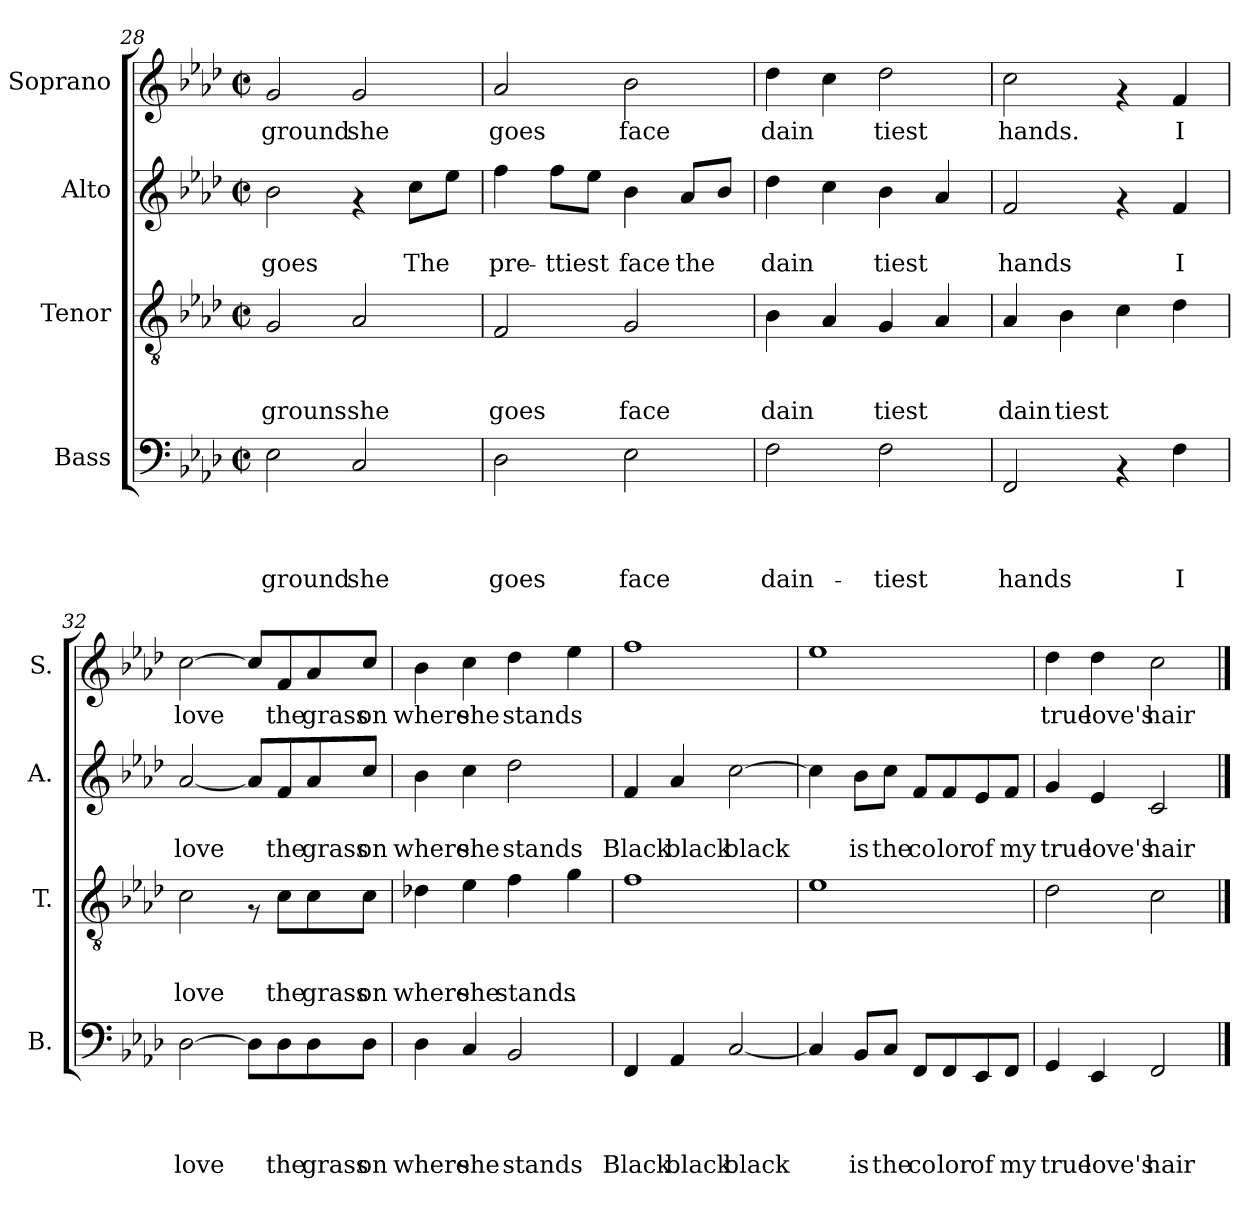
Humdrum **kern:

**kern	**text	**text	**text	**text	**kern	**text	**text	**text	**kern	**text	**text	**kern	**text
*part4	*part4	*part4	*part4	*part4	*part3	*part3	*part3	*part3	*part2	*part2	*part2	*part1	*part1
*staff4	*staff4	*staff4	*staff4	*staff4	*staff3	*staff3	*staff3	*staff3	*staff2	*staff2	*staff2	*staff1	*staff1
*I"Bass	*	*	*	*	*I"Tenor	*	*	*	*I"Alto	*	*	*I"Soprano	*
*I'B.	*	*	*	*	*I'T.	*	*	*	*I'A.	*	*	*I'S.	*
*clefF4	*	*	*	*	*clefGv2	*	*	*	*clefG2	*	*	*clefG2	*
*k[b-e-a-d-]	*	*	*	*	*k[b-e-a-d-]	*	*	*	*k[b-e-a-d-]	*	*	*k[b-e-a-d-]	*
*A-:	*	*	*	*	*A-:	*	*	*	*A-:	*	*	*A-:	*
*M2/2	*	*	*	*	*M2/2	*	*	*	*M2/2	*	*	*M2/2	*
*met(c|)	*	*	*	*	*met(c|)	*	*	*	*met(c|)	*	*	*met(c|)	*
=28	=28	=28	=28	=28	=28	=28	=28	=28	=28	=28	=28	=28	=28
!	!	!	!	!LO:LY:b	!	!	!	!LO:LY:b	!	!	!LO:LY:b	!	!LO:LY:b
2E-\	.	.	.	ground	2G/	.	.	grouns	2b-\	.	goes	2g/	ground
!	!	!	!	!LO:LY:b	!	!	!	!LO:LY:b	!	!	!	!	!LO:LY:b
2C/	.	.	.	she	2A-/	.	.	she	4rf	.	.	2g/	she
!	!	!	!	!	!	!	!	!	!	!	!LO:LY:b	!	!
.	.	.	.	.	.	.	.	.	8cc\L	.	The	.	.
.	.	.	.	.	.	.	.	.	8ee-\J	.	.	.	.
!!LO:PB:g=z
=29	=29	=29	=29	=29	=29	=29	=29	=29	=29	=29	=29	=29	=29
!	!	!	!	!LO:LY:b	!	!	!	!LO:LY:b	!	!	!LO:LY:b	!	!LO:LY:b
2D-\	.	.	.	goes	2F/	.	.	goes	4ff\	.	pre-	2a-/	goes
!	!	!	!	!	!	!	!	!	!	!	!LO:LY:b	!	!
.	.	.	.	.	.	.	.	.	8ff\L	.	-ttiest	.	.
.	.	.	.	.	.	.	.	.	8ee-\J	.	.	.	.
!	!	!	!	!LO:LY:b	!	!	!	!LO:LY:b	!	!	!LO:LY:b	!	!LO:LY:b
2E-\	.	.	.	face	2G/	.	.	face	4b-\	.	face	2b-\	face
!	!	!	!	!	!	!	!	!	!	!	!LO:LY:b	!	!
.	.	.	.	.	.	.	.	.	8a-/L	.	the	.	.
.	.	.	.	.	.	.	.	.	8b-/J	.	.	.	.
=30	=30	=30	=30	=30	=30	=30	=30	=30	=30	=30	=30	=30	=30
!	!	!	!	!LO:LY:b	!	!	!	!LO:LY:b	!	!	!LO:LY:b	!	!LO:LY:b
2F\	.	.	.	dain-	4B-\	.	.	dain	4dd-\	.	dain	4dd-\	dain
.	.	.	.	.	4A-/	.	.	.	4cc\	.	.	4cc\	.
!	!	!	!	!LO:LY:b	!	!	!	!LO:LY:b	!	!	!LO:LY:b	!	!LO:LY:b
2F\	.	.	.	-tiest	4G/	.	.	tiest	4b-\	.	tiest	2dd-\	tiest
.	.	.	.	.	4A-/	.	.	.	4a-/	.	.	.	.
=31	=31	=31	=31	=31	=31	=31	=31	=31	=31	=31	=31	=31	=31
!	!	!	!	!LO:LY:b	!	!	!	!LO:LY:b	!	!	!LO:LY:b	!	!LO:LY:b
2FF/	.	.	.	hands	4A-/	.	.	dain	2f/	.	hands	2cc\	hands.
!	!	!	!	!	!	!	!	!LO:LY:b	!	!	!	!	!
.	.	.	.	.	4B-\	.	.	tiest	.	.	.	.	.
4rAA	.	.	.	.	4c\	.	.	.	4rf	.	.	4rf	.
!	!	!	!	!LO:LY:b	!	!	!	!	!	!	!LO:LY:b	!	!LO:LY:b
4F\	.	.	.	I	4d-\	.	.	.	4f/	.	I	4f/	I
=32	=32	=32	=32	=32	=32	=32	=32	=32	=32	=32	=32	=32	=32
!	!	!	!	!LO:LY:b	!	!	!	!LO:LY:b	!	!	!LO:LY:b	!	!LO:LY:b
[>2D-\	.	.	.	love	2c\	.	.	love	[<2a-/	.	love	[>2cc\	love
8D-\L]	.	.	.	.	8rF	.	.	.	8a-/L]	.	.	8cc/L]	.
!	!	!	!	!LO:LY:b	!	!	!	!LO:LY:b	!	!	!LO:LY:b	!	!LO:LY:b
8D-\	.	.	.	the	8c\L	.	.	the	8f/	.	the	8f/	the
!	!	!	!	!LO:LY:b	!	!	!	!LO:LY:b	!	!	!LO:LY:b	!	!LO:LY:b
8D-\	.	.	.	grass	8c\	.	.	grass	8a-/	.	grass	8a-/	grass
!	!	!	!	!LO:LY:b	!	!	!	!LO:LY:b	!	!	!LO:LY:b	!	!LO:LY:b
8D-\J	.	.	.	on	8c\J	.	.	on	8cc/J	.	on	8cc/J	on
!!LO:PB:g=z
=33	=33	=33	=33	=33	=33	=33	=33	=33	=33	=33	=33	=33	=33
!	!	!	!	!LO:LY:b	!	!	!	!LO:LY:b	!	!	!LO:LY:b	!	!LO:LY:b
4D-\	.	.	.	where	4d-X\	.	.	where	4b-\	.	where	4b-\	where
!	!	!	!	!LO:LY:b	!	!	!	!LO:LY:b	!	!	!LO:LY:b	!	!LO:LY:b
4C/	.	.	.	she	4e-\	.	.	she	4cc\	.	she	4cc\	she
!	!	!	!	!LO:LY:b	!	!	!	!LO:LY:b	!	!	!LO:LY:b	!	!LO:LY:b
2BB-/	.	.	.	stands	4f\	.	.	stands	2dd-\	.	stands	4dd-\	stands
!	!	!	!	!	!	!	!	!LO:LY:b	!	!	!	!	!
.	.	.	.	.	4g\	.	.	..	.	.	.	4ee-\	.
=34	=34	=34	=34	=34	=34	=34	=34	=34	=34	=34	=34	=34	=34
!	!	!	!	!LO:LY:b	!	!	!	!	!	!	!LO:LY:b	!	!
4FF/	.	.	.	Black	1f	.	.	.	4f/	.	Black	1ff	.
!	!	!	!	!LO:LY:b	!	!	!	!	!	!	!LO:LY:b	!	!
4AA-/	.	.	.	black	.	.	.	.	4a-/	.	black	.	.
!	!	!	!	!LO:LY:b	!	!	!	!	!	!	!LO:LY:b	!	!
[<2C/	.	.	.	black	.	.	.	.	[>2cc\	.	black	.	.
=35	=35	=35	=35	=35	=35	=35	=35	=35	=35	=35	=35	=35	=35
4C/]	.	.	.	.	1e-	.	.	.	4cc\]	.	.	1ee-	.
!	!	!	!	!LO:LY:b	!	!	!	!	!	!	!LO:LY:b	!	!
8BB-/L	.	.	.	is	.	.	.	.	8b-\L	.	is	.	.
!	!	!	!	!LO:LY:b	!	!	!	!	!	!	!LO:LY:b	!	!
8C/J	.	.	.	the	.	.	.	.	8cc\J	.	the	.	.
!	!	!	!	!LO:LY:b	!	!	!	!	!	!	!LO:LY:b	!	!
8FF/L	.	.	.	co	.	.	.	.	8f/L	.	co	.	.
!	!	!	!	!LO:LY:b	!	!	!	!	!	!	!LO:LY:b	!	!
8FF/	.	.	.	lor	.	.	.	.	8f/	.	lor	.	.
!	!	!	!	!LO:LY:b	!	!	!	!	!	!	!LO:LY:b	!	!
8EE-/	.	.	.	of	.	.	.	.	8e-/	.	of	.	.
!	!	!	!	!LO:LY:b	!	!	!	!	!	!	!LO:LY:b	!	!
8FF/J	.	.	.	my	.	.	.	.	8f/J	.	my	.	.
!!LO:PB:g=z
=36	=36	=36	=36	=36	=36	=36	=36	=36	=36	=36	=36	=36	=36
!	!	!	!	!LO:LY:b	!	!	!	!	!	!	!LO:LY:b	!	!LO:LY:b
4GG/	.	.	.	true	2d-\	.	.	.	4g/	.	true	4dd-\	true
!	!	!	!	!LO:LY:b	!	!	!	!	!	!	!LO:LY:b	!	!LO:LY:b
4EE-/	.	.	.	love's	.	.	.	.	4e-/	.	love's	4dd-\	love's
!	!	!	!	!LO:LY:b	!	!	!	!	!	!	!LO:LY:b	!	!LO:LY:b
2FF/	.	.	.	hair	2c\	.	.	.	2c/	.	hair	2cc\	hair
==	==	==	==	==	==	==	==	==	==	==	==	==	==
*-	*-	*-	*-	*-	*-	*-	*-	*-	*-	*-	*-	*-	*-
